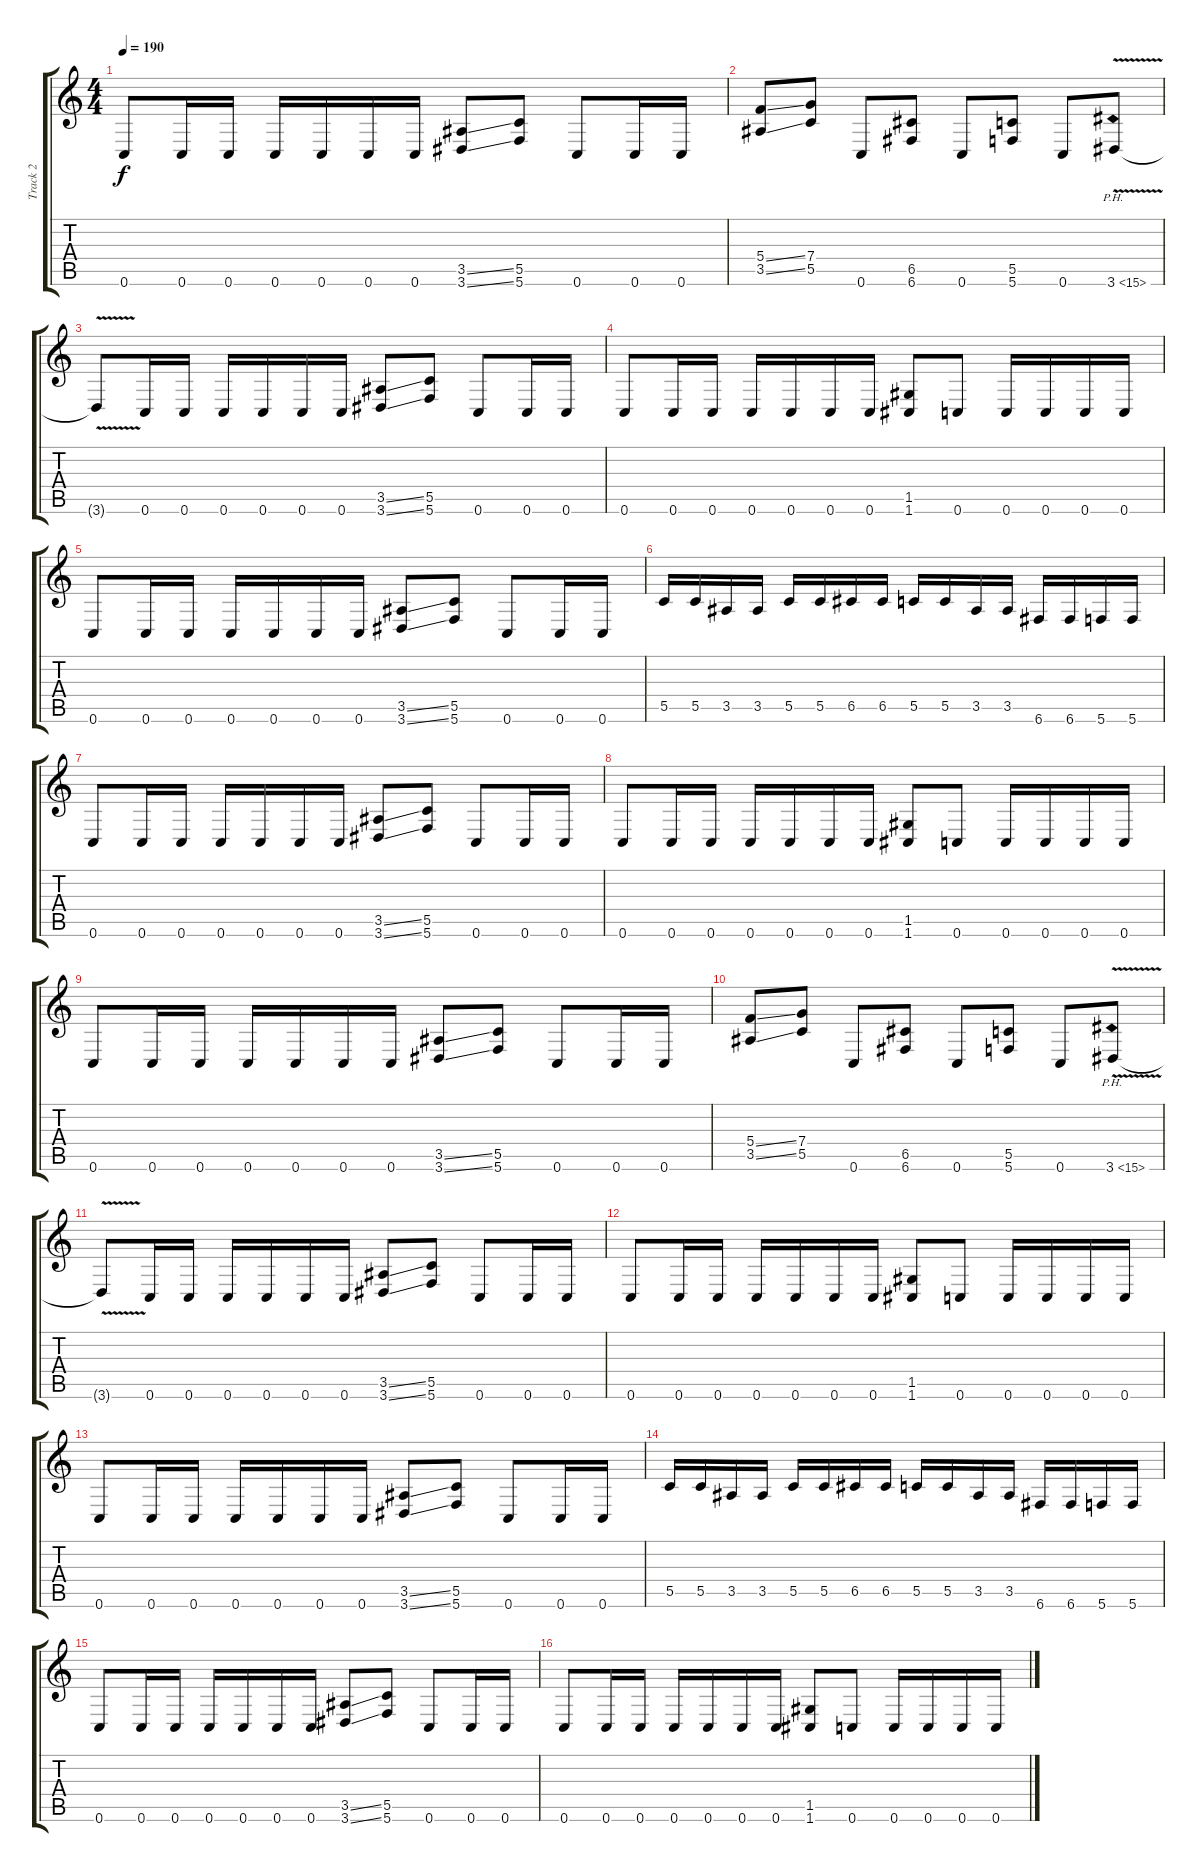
\track ("Track 2" "Track 2") {instrument distortionguitar bank 255}
\staff {score tabs}
\tuning (D4 A3 F3 C3 G2 C2) {hide}
\ts (4 4)
\tempo 190
\clef g2
\ks c
0.6.8{dy f} 0.6.16 0.6.16 0.6.16 0.6.16 0.6.16 0.6.16 (3.5{ss} 3.6{ss}).8 (5.5 5.6).8 0.6.8 0.6.16 0.6.16 |
(5.4{ss} 3.5{ss}).8 (7.4 5.5).8 0.6.8 (6.5 6.6).8 0.6.8 (5.5 5.6).8 0.6.8 3.6{ph 12 v}.8 |
3.6{t}.8 0.6.16 0.6.16 0.6.16 0.6.16 0.6.16 0.6.16 (3.5{ss} 3.6{ss}).8 (5.5 5.6).8 0.6.8 0.6.16 0.6.16 |
0.6.8 0.6.16 0.6.16 0.6.16 0.6.16 0.6.16 0.6.16 (1.5 1.6).8 0.6.8 0.6.16 0.6.16 0.6.16 0.6.16 |
0.6.8 0.6.16 0.6.16 0.6.16 0.6.16 0.6.16 0.6.16 (3.5{ss} 3.6{ss}).8 (5.5 5.6).8 0.6.8 0.6.16 0.6.16 |
5.5.16 5.5.16 3.5.16 3.5.16 5.5.16 5.5.16 6.5.16 6.5.16 5.5.16 5.5.16 3.5.16 3.5.16 6.6.16 6.6.16 5.6.16 5.6.16 |
0.6.8 0.6.16 0.6.16 0.6.16 0.6.16 0.6.16 0.6.16 (3.5{ss} 3.6{ss}).8 (5.5 5.6).8 0.6.8 0.6.16 0.6.16 |
0.6.8 0.6.16 0.6.16 0.6.16 0.6.16 0.6.16 0.6.16 (1.5 1.6).8 0.6.8 0.6.16 0.6.16 0.6.16 0.6.16 |
0.6.8 0.6.16 0.6.16 0.6.16 0.6.16 0.6.16 0.6.16 (3.5{ss} 3.6{ss}).8 (5.5 5.6).8 0.6.8 0.6.16 0.6.16 |
(5.4{ss} 3.5{ss}).8 (7.4 5.5).8 0.6.8 (6.5 6.6).8 0.6.8 (5.5 5.6).8 0.6.8 3.6{ph 12 v}.8 |
3.6{t}.8 0.6.16 0.6.16 0.6.16 0.6.16 0.6.16 0.6.16 (3.5{ss} 3.6{ss}).8 (5.5 5.6).8 0.6.8 0.6.16 0.6.16 |
0.6.8 0.6.16 0.6.16 0.6.16 0.6.16 0.6.16 0.6.16 (1.5 1.6).8 0.6.8 0.6.16 0.6.16 0.6.16 0.6.16 |
0.6.8 0.6.16 0.6.16 0.6.16 0.6.16 0.6.16 0.6.16 (3.5{ss} 3.6{ss}).8 (5.5 5.6).8 0.6.8 0.6.16 0.6.16 |
5.5.16 5.5.16 3.5.16 3.5.16 5.5.16 5.5.16 6.5.16 6.5.16 5.5.16 5.5.16 3.5.16 3.5.16 6.6.16 6.6.16 5.6.16 5.6.16 |
0.6.8 0.6.16 0.6.16 0.6.16 0.6.16 0.6.16 0.6.16 (3.5{ss} 3.6{ss}).8 (5.5 5.6).8 0.6.8 0.6.16 0.6.16 |
0.6.8 0.6.16 0.6.16 0.6.16 0.6.16 0.6.16 0.6.16 (1.5 1.6).8 0.6.8 0.6.16 0.6.16 0.6.16 0.6.16
